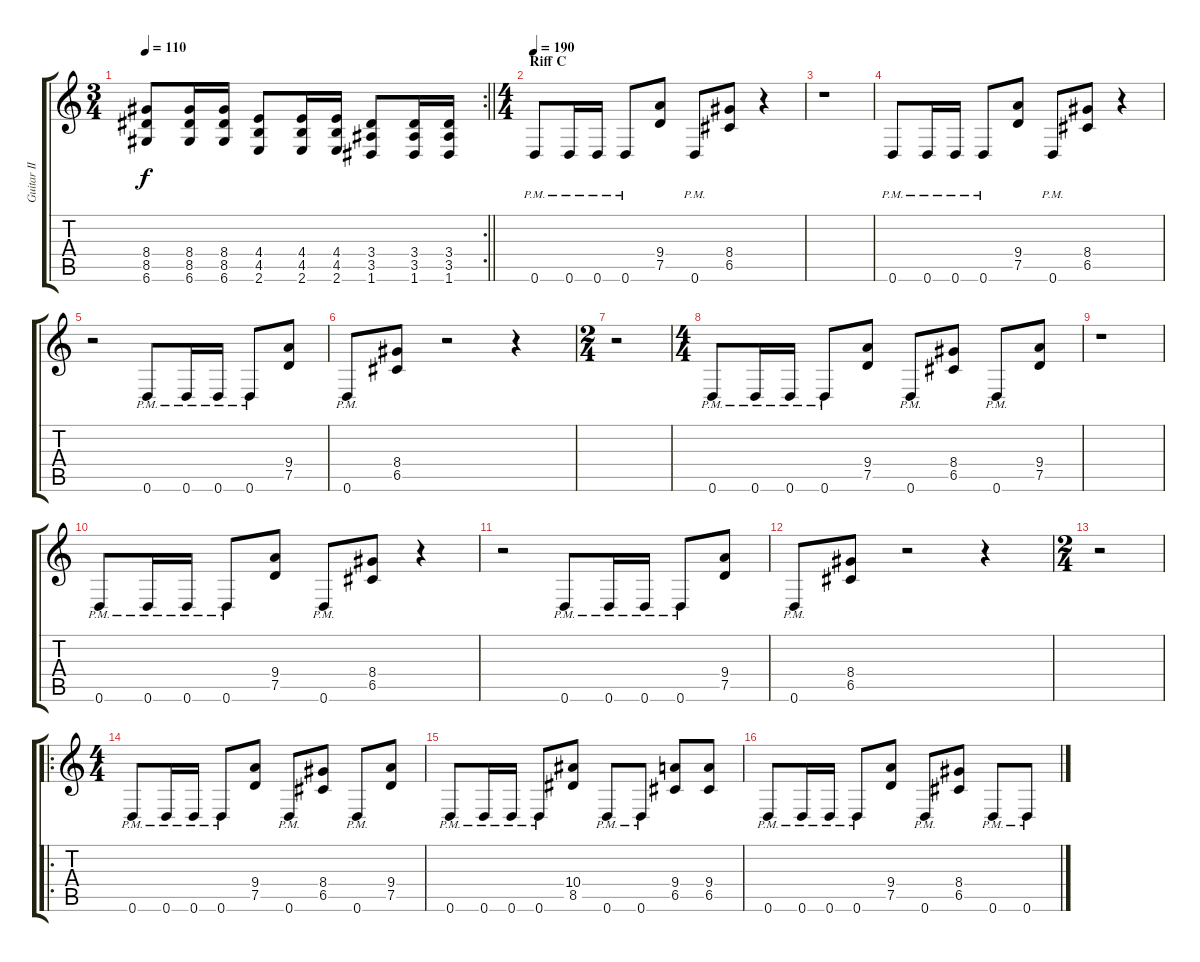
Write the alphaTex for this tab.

\track ("Guitar II" "Guitar II") {instrument overdrivenguitar}
\staff {score tabs}
\tuning (D4 A3 F3 C3 G2 D2) {hide}
\rc 2
\ts (3 4)
\tempo 110
\clef g2
\barLineRight lightlight
\ks c
(8.4 8.5 6.6).8{dy f} (8.4 8.5 6.6).16 (8.4 8.5 6.6).16 (4.4 4.5 2.6).8 (4.4 4.5 2.6).16 (4.4 4.5 2.6).16 (3.4 3.5 1.6).8 (3.4 3.5 1.6).16 (3.4 3.5 1.6).16 |
\ts (4 4)
\section ("" "Riff C")
\tempo 190
0.6{pm}.8 0.6{pm}.16 0.6{pm}.16 0.6{pm}.8 (9.4 7.5).8 0.6{pm}.8 (8.4 6.5).8 r.4 |
r.1 |
0.6{pm}.8 0.6{pm}.16 0.6{pm}.16 0.6{pm}.8 (9.4 7.5).8 0.6{pm}.8 (8.4 6.5).8 r.4 |
r.2 0.6{pm}.8 0.6{pm}.16 0.6{pm}.16 0.6{pm}.8 (9.4 7.5).8 |
0.6{pm}.8 (8.4 6.5).8 r.2 r.4 |
\ts (2 4)
r.2 |
\ts (4 4)
0.6{pm}.8 0.6{pm}.16 0.6{pm}.16 0.6{pm}.8 (9.4 7.5).8 0.6{pm}.8 (8.4 6.5).8 0.6{pm}.8 (9.4 7.5).8 |
r.1 |
0.6{pm}.8 0.6{pm}.16 0.6{pm}.16 0.6{pm}.8 (9.4 7.5).8 0.6{pm}.8 (8.4 6.5).8 r.4 |
r.2 0.6{pm}.8 0.6{pm}.16 0.6{pm}.16 0.6{pm}.8 (9.4 7.5).8 |
0.6{pm}.8 (8.4 6.5).8 r.2 r.4 |
\ts (2 4)
r.2 |
\ro
\ts (4 4)
0.6{pm}.8 0.6{pm}.16 0.6{pm}.16 0.6{pm}.8 (9.4 7.5).8 0.6{pm}.8 (8.4 6.5).8 0.6{pm}.8 (9.4 7.5).8 |
0.6{pm}.8 0.6{pm}.16 0.6{pm}.16 0.6{pm}.8 (10.4 8.5).8 0.6{pm}.8 0.6{pm}.8 (9.4 6.5).8 (9.4 6.5).8 |
0.6{pm}.8 0.6{pm}.16 0.6{pm}.16 0.6{pm}.8 (9.4 7.5).8 0.6{pm}.8 (8.4 6.5).8 0.6{pm}.8 0.6{pm}.8
